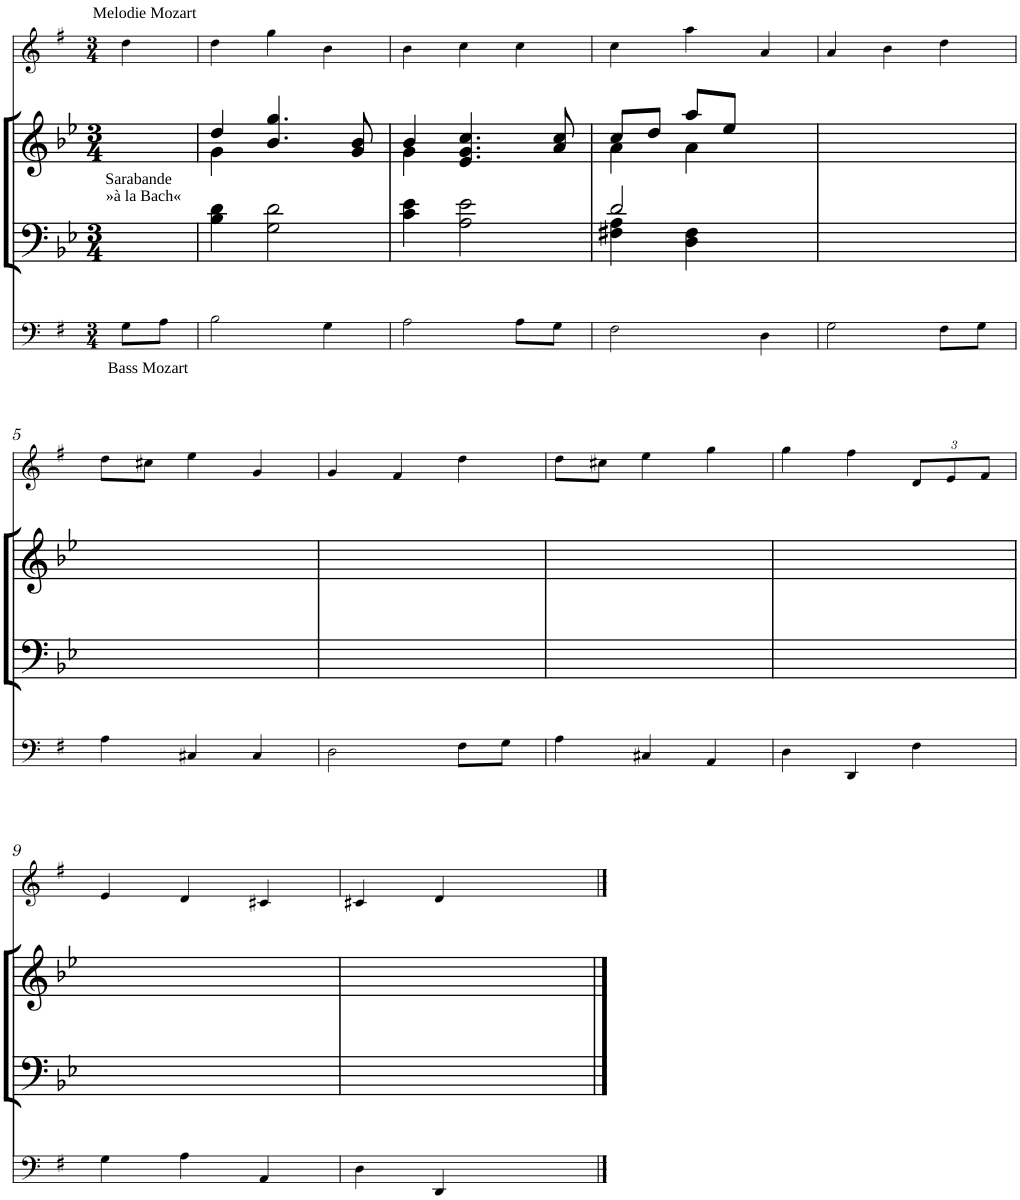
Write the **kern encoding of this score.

**kern	**kern	**kern	**kern
*part4	*part3	*part2	*part1
*staff4	*staff3	*staff2	*staff1
*I"Midi_2	*I"Midi_2	*I"Midi_2	*I"Midi_2
*stria5	*	*	*stria5
*clefF4	*clefF4	*clefG2	*clefG2
*k[f#]	*k[b-e-]	*k[b-e-]	*k[f#]
*G:	*B-:	*B-:	*G:
*M3/4	*M3/4	*M3/4	*M3/4
=	=	=	=
*	*^	*^	*
!	!	!	!	!	!LO:TX:a:t=Melodie Mozart
!LO:TX:b:t=Bass Mozart	!	!	!	!	!
8G\L	4ryy	4ryy	4ryy	4ryy	4dd\
8A\J	.	.	.	.	.
*	*v	*v	*	*	*
=1	=1	=1	=1	=1
!	!	!	!	!LO:TX:b:t=Sarabande
!	!	!	!	!LO:TX:b:t=»à la Bach«
2B\	4B-\ 4d\	4dd/	4g\	4dd\
.	2G\ 2d\	4.b-/ 4.gg/	2ryy	4gg\
4G\	.	.	.	4b\
.	.	8g/ 8b-/	.	.
=2	=2	=2	=2	=2
2A\	4c\ 4e-\	4b-/	4g\	4b\
.	2A\ 2e-\	4.e-/ 4.g/ 4.cc/	2ryy	4cc\
8A\L	.	.	.	4cc\
8G\J	.	8a/ 8cc/	.	.
=3	=3	=3	=3	=3
*	*^	*	*	*
2F#\	2d/	4F#X\ 4A\	8cc/L	4a\	4cc\
.	.	.	8dd/J	.	.
.	.	4D\ 4F#\	8aa/L	4a\	4aa\
.	.	.	8ee-/J	.	.
4D\	4ryy	4ryy	4ryy	4ryy	4a/
*	*v	*v	*	*	*
*	*	*v	*v	*
=4	=4	=4	=4
2G\	2.ryy	2.ryy	4a/
.	.	.	4b\
8F#\L	.	.	4dd\
8G\J	.	.	.
!!LO:LB:g=z
=5	=5	=5	=5
4A\	2.ryy	2.ryy	8dd\L
.	.	.	8cc#X\J
4C#X/	.	.	4ee\
4C#/	.	.	4g/
=6	=6	=6	=6
2D\	2.ryy	2.ryy	4g/
.	.	.	4f#/
8F#\L	.	.	4dd\
8G\J	.	.	.
=7	=7	=7	=7
4A\	2.ryy	2.ryy	8dd\L
.	.	.	8cc#X\J
4C#X/	.	.	4ee\
4AA/	.	.	4gg\
=8	=8	=8	=8
4D\	2.ryy	2.ryy	4gg\
4DD/	.	.	4ff#\
*	*	*	*Xbrackettup
4F#\	.	.	12d/L
.	.	.	12e/
.	.	.	12f#/J
!!LO:LB:g=z
=9	=9	=9	=9
4G\	2.ryy	2.ryy	4e/
4A\	.	.	4d/
4AA/	.	.	4c#X/
=10	=10	=10	=10
4D\	2.ryy	2.ryy	4c#X/
4DD/	.	.	4d/
4ryy	.	.	4ryy
==	==	==	==
*-	*-	*-	*-
